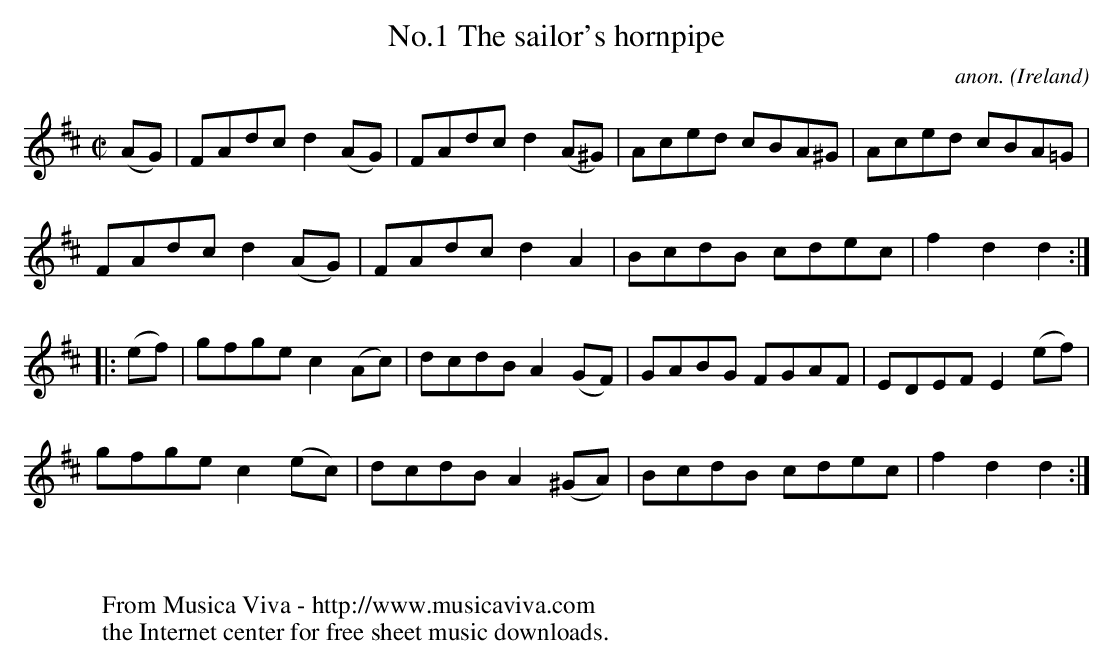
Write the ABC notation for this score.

X:1
T: No.1 The sailor's hornpipe
C: anon.
O: Ireland
6.abc
M: C|
L: 1/8
K: D
(AG) | FAdc d2 (AG) | FAdc d2 (A^G) | Aced cBA^G | Aced cBA=G |
FAdc d2 (AG) | FAdc d2 A2 | BcdB cdec | f2 d2 d2 :|
|: (ef) | gfge c2 (Ac) | dcdB A2 (GF) | GABG FGAF | EDEF E2 (ef) |
gfge c2 (ec) | dcdB A2 (^GA) | BcdB cdec | f2 d2 d2 :|
W:
W:
W: From Musica Viva - http://www.musicaviva.com
W: the Internet center for free sheet music downloads.
